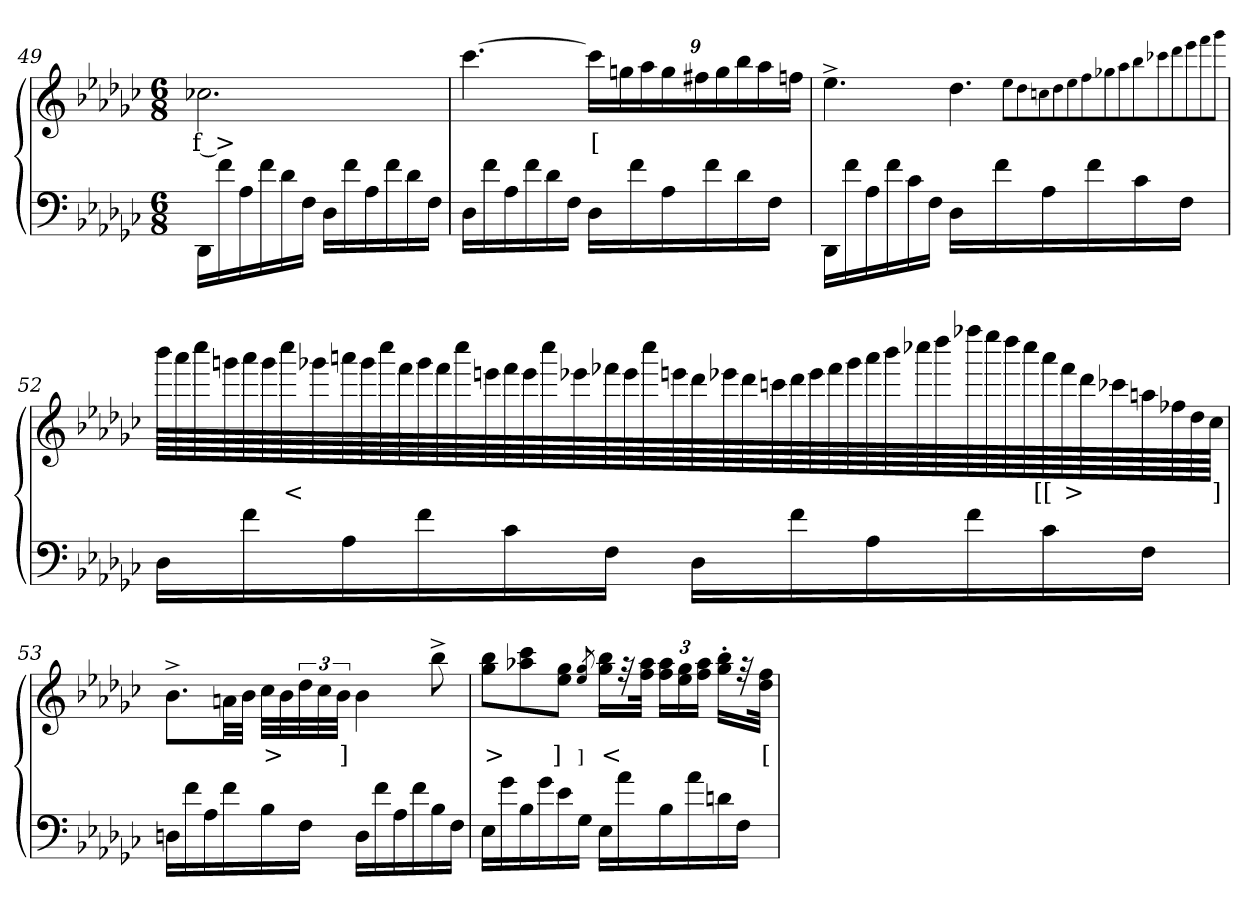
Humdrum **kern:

**kern	**kern	**text
*part2	*part1	*part1
*staff2	*staff1	*staff1
*clefF4	*clefG2	*
*k[b-e-a-d-g-c-]	*k[b-e-a-d-g-c-]	*
*M6/8	*M6/8	*
=49	=49	=49
16DD-LL	2.cc-X	f >
16f	.	.
16A-	.	.
16f	.	.
16d-	.	.
16FJJ	.	.
16D-LL	.	.
16f	.	.
16A-	.	.
16f	.	.
16d-	.	.
16FJJ	.	.
=50	=50	=50
16D-LL	[4.ccc-	.
16f	.	.
16A-	.	.
16f	.	.
16d-	.	.
16FJJ	.	.
16D-LL	24ccc-LL]	[
.	24ggn	.
16f	.	.
.	24aa-	.
16A-	24gg	.
.	24ff#X	.
16f	.	.
.	24gg	.
16d-	24bb-	.
.	24aa-	.
16FJJ	.	.
.	24ffnJJ	.
=51	=51	=51
16DD-LL	4.ee-^>	.
16f	.	.
16A-	.	.
16f	.	.
16c-	.	.
16FJJ	.	.
16D-LL	4.dd-	.
16f	.	.
16A-	.	.
16f	.	.
16c-	.	.
16FJJ	.	.
.	8qee-\L	.
.	8qdd-\	.
.	8qccn\	.
.	8qdd-\	.
.	8qee-\	.
.	8qff\	.
.	8qgg-X\	.
.	8qaa-\	.
.	8qbb-\	.
.	8qccc-X\	.
.	8qddd-\	.
.	8qeee-\	.
.	8qfff\	.
.	8qggg-\J	.
=52	=52	=52
16D-LL	64bbb-\L	.
.	64aaa-	.
.	64cccc-	.
.	64gggn	.
16f	64aaa-	.
.	64ggg	.
.	64cccc-	<
.	64ggg-X	.
16A-	64aaan	.
.	64ggg-	.
.	64cccc-	.
.	64fff	.
16f	64ggg-	.
.	64fff	.
.	64cccc-	.
.	64eeen	.
16c-	64fff	.
.	64eee	.
.	64cccc-	.
.	64eee-X	.
16FJJ	64fff-X	.
.	64eee-	.
.	64cccc-	.
.	64eeen	.
16D-LL	64ddd-	.
.	64eee-X	.
.	64ddd-	.
.	64cccn	.
16f	64ddd-	.
.	64eee-	.
.	64fff-	.
.	64ggg-	.
16A-	64aaa	.
.	64bbb-	.
.	64cccc-X	.
.	64dddd-	.
16f	64ffff-	.
.	64eeee-	.
.	64dddd-	.
.	64cccc-	.
16c-	64aaa	[[
.	64fff-	>
.	64ddd-	.
.	64ccc-	.
16FJJ	64aa	.
.	64ff-	.
.	64dd-	.
.	64cc-J	]
=53	=53	=53
16DnLL	8.b-^>\L	.
16f	.	.
16A-	.	.
16f	32anLL	.
.	32b-JJJ	.
16B-	32cc-LLL	>
.	32b-	.
16FJJ	48dd-	.
.	48cc-	.
.	48b-JJJ	]
16DLL	4b-	.
16f	.	.
16A-	.	.
16f	.	.
16B-	8bb-^>	.
16FJJ	.	.
=54	=54	=54
16E-LL	8bb- 8gg-L	>
16g-	.	.
16B-	8ccc- 8aa-X	.
16g-	.	.
16e-	8gg- 8ee-J	]
16G-JJ	.	.
.	8qee- 8qgg-/	]
16E-LL	16bb- 16gg-LL	<
16a-	32r	.
.	32aa- 32ffJJk	.
16B-	24aa- 24ffLL	.
.	24gg- 24ee-	.
16a-	.	.
.	24aa- 24ffJJ	.
16dn	16bb-'> 16gg-'>LL	.
16FJJ	32r	.
.	32ff 32dd-JJk	[
=	=	=
*-	*-	*-
